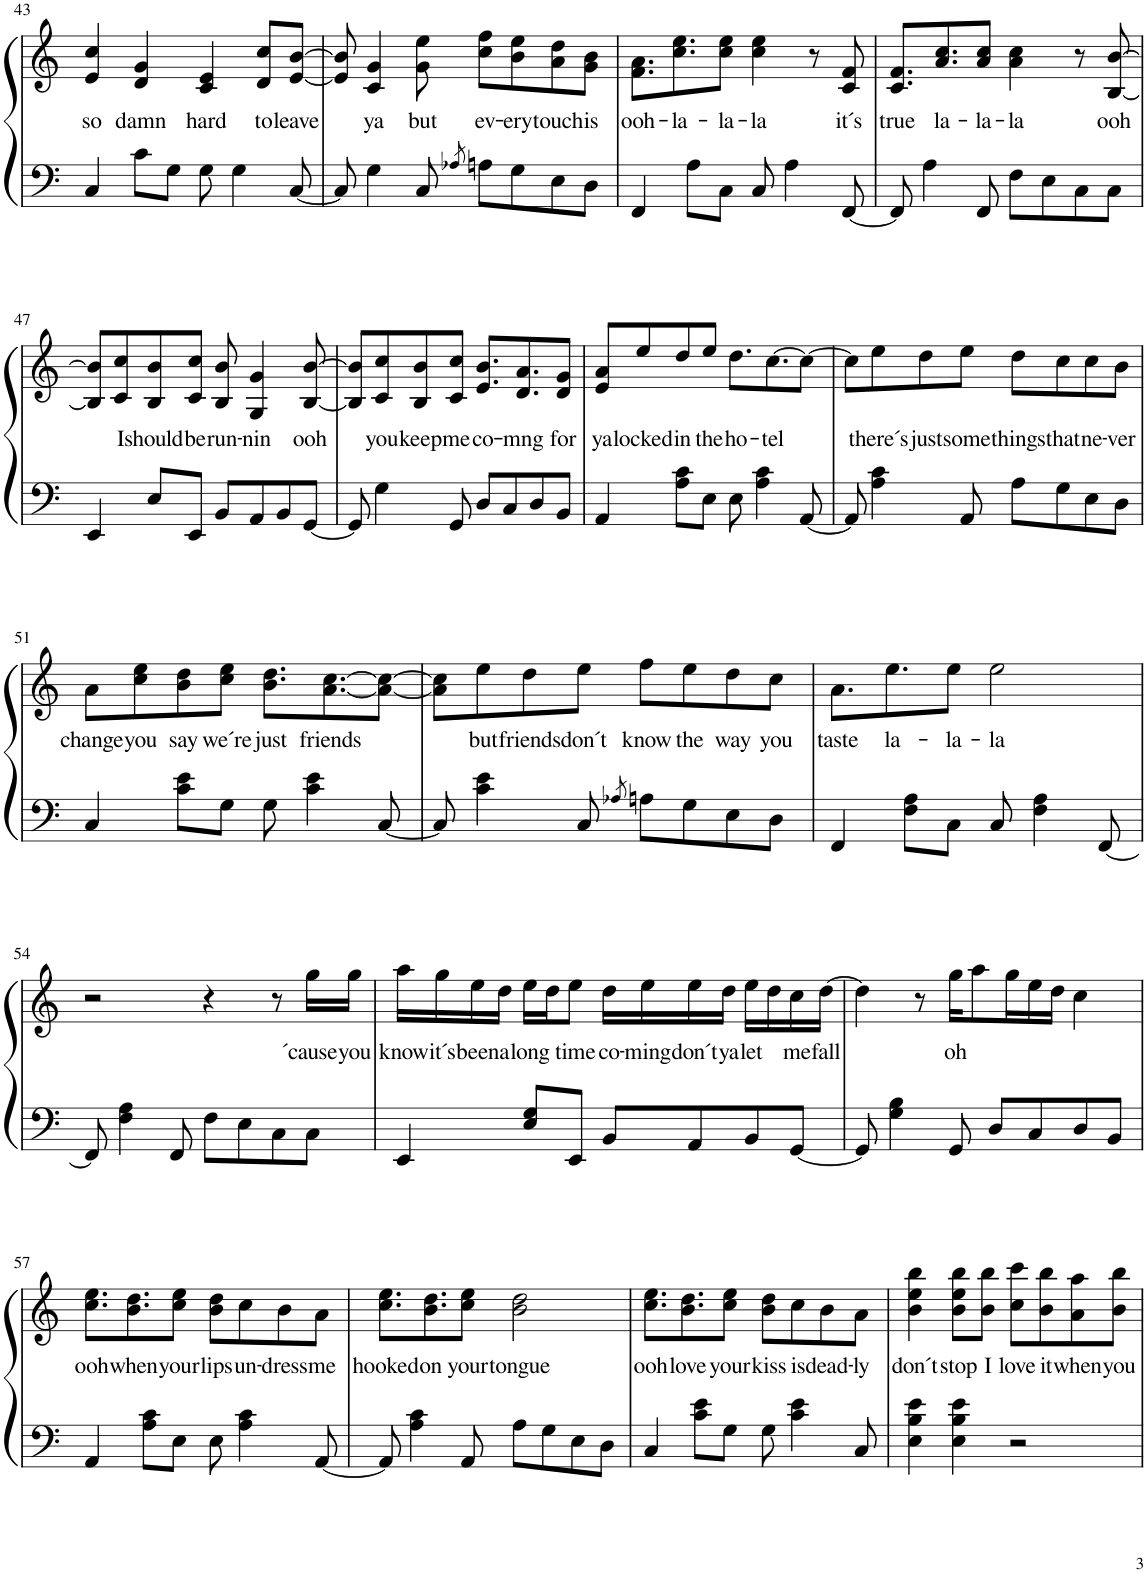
**kern	**kern	**text
*part1	*part1	*part1
*staff2	*staff1	*staff1
*I"Piano	*	*
*I'Pno.	*	*
!!LO:PB:g=z
*clefF4	*clefG2	*
*k[]	*k[]	*
*M4/4	*M4/4	*
=43	=43	=43
!	!	!LO:LY:b
4C/	4e/ 4cc/	so
!	!	!LO:LY:b
8c\L	4d/ 4g/	damn
8G\J	.	.
!	!	!LO:LY:b
8G\	4c/ 4e/	hard
4G\	.	.
!	!	!LO:LY:b
.	8d/ 8cc/L	to
!	!	!LO:LY:b
[8C/	[8e/ [8b/J	leave
=44	=44	=44
8C/]	8e/] 8b/]	.
!	!	!LO:LY:b
4G\	4c/ 4g/	ya
!	!	!LO:LY:b
8C/	8g\ 8ee\	but
8qA-X/	.	.
!	!	!LO:LY:b
8An\L	8cc\ 8ff\L	ev-
!	!	!LO:LY:b
8G\	8b\ 8ee\	-ery
!	!	!LO:LY:b
8E\	8a\ 8dd\	touch
!	!	!LO:LY:b
8D\J	8g\ 8b\J	is
=45	=45	=45
!	!	!LO:LY:b
4FF/	8.f\ 8.a\L	ooh-
!	!	!LO:LY:b
.	8.cc\ 8.ee\	-la-
8A\L	.	.
!	!	!LO:LY:b
8C\J	8cc\ 8ee\J	-la-
!	!	!LO:LY:b
8C/	4cc\ 4ee\	-la
4A\	.	.
.	8r	.
!	!	!LO:LY:b
[8FF/	8c/ 8f/	it´s
=46	=46	=46
!	!	!LO:LY:b
8FF/]	8.c/ 8.f/L	true
4A\	.	.
!	!	!LO:LY:b
.	8.a/ 8.cc/	la-
!	!	!LO:LY:b
8FF/	8a/ 8cc/J	-la-
!	!	!LO:LY:b
8F\L	4a\ 4cc\	-la
8E\	.	.
8C\	8r	.
!	!	!LO:LY:b
8C\J	[8B/ [8b/	ooh
!!LO:LB:g=z
=47	=47	=47
4EE/	8B/] 8b/]L	.
!	!	!LO:LY:b
.	8c/ 8cc/	I
!	!	!LO:LY:b
8E/L	8B/ 8b/	should
!	!	!LO:LY:b
8EE/J	8c/ 8cc/J	be
!	!	!LO:LY:b
8BB/L	8B/ 8b/	run-
!	!	!LO:LY:b
8AA/	4G/ 4g/	-nin
8BB/	.	.
!	!	!LO:LY:b
[8GG/J	[8B/ [8b/	ooh
=48	=48	=48
8GG/]	8B/] 8b/]L	.
!	!	!LO:LY:b
4G\	8c/ 8cc/	you
!	!	!LO:LY:b
.	8B/ 8b/	keep
!	!	!LO:LY:b
8GG/	8c/ 8cc/J	me
!	!	!LO:LY:b
8D/L	8.e/ 8.b/L	co-
8C/	.	.
!	!	!LO:LY:b
.	8.d/ 8.a/	-mng
8D/	.	.
!	!	!LO:LY:b
8BB/J	8d/ 8g/J	for
=49	=49	=49
!	!	!LO:LY:b
4AA/	8e/ 8a/L	ya
!	!	!LO:LY:b
.	8ee/	locked
!	!	!LO:LY:b
8A\ 8c\L	8dd/	in
!	!	!LO:LY:b
8E\J	8ee/J	the
!	!	!LO:LY:b
8E\	8.dd\L	ho-
4A\ 4c\	.	.
!	!	!LO:LY:b
.	[8.cc\	-tel
[8AA/	8cc\J_	.
=50	=50	=50
8AA/]	8cc\L]	.
!	!	!LO:LY:b
4A\ 4c\	8ee\	there´s
!	!	!LO:LY:b
.	8dd\	just
!	!	!LO:LY:b
8AA/	8ee\J	some
!	!	!LO:LY:b
8A\L	8dd\L	things
!	!	!LO:LY:b
8G\	8cc\	that
!	!	!LO:LY:b
8E\	8cc\	ne-
!	!	!LO:LY:b
8D\J	8b\J	-ver
!!LO:LB:g=z
=51	=51	=51
!	!	!LO:LY:b
4C/	8a\L	change
!	!	!LO:LY:b
.	8cc\ 8ee\	you
!	!	!LO:LY:b
8c\ 8e\L	8b\ 8dd\	say
!	!	!LO:LY:b
8G\J	8cc\ 8ee\J	we´re
!	!	!LO:LY:b
8G\	8.b\ 8.dd\L	just
4c\ 4e\	.	.
!	!	!LO:LY:b
.	[8.a\ [8.cc\	friends
[8C/	8a\_ 8cc\_J	.
=52	=52	=52
8C/]	8a\] 8cc\]L	.
!	!	!LO:LY:b
4c\ 4e\	8ee\	but
!	!	!LO:LY:b
.	8dd\	friends
!	!	!LO:LY:b
8C/	8ee\J	don´t
8qA-X/	.	.
!	!	!LO:LY:b
8An\L	8ff\L	know
!	!	!LO:LY:b
8G\	8ee\	the
!	!	!LO:LY:b
8E\	8dd\	way
!	!	!LO:LY:b
8D\J	8cc\J	you
=53	=53	=53
!	!	!LO:LY:b
4FF/	8.a\L	taste
!	!	!LO:LY:b
.	8.ee\	la-
8F\ 8A\L	.	.
!	!	!LO:LY:b
8C\J	8ee\J	-la-
!	!	!LO:LY:b
8C/	2ee\	-la
4F\ 4A\	.	.
[8FF/	.	.
!!LO:LB:g=z
=54	=54	=54
8FF/]	2r	.
4F\ 4A\	.	.
8FF/	.	.
8F\L	4r	.
8E\	.	.
8C\	8r	.
!	!	!LO:LY:b
8C\J	16gg\LL	´cause
!	!	!LO:LY:b
.	16gg\JJ	you
=55	=55	=55
!	!	!LO:LY:b
4EE/	16aa\LL	know
!	!	!LO:LY:b
.	16gg\	it´s
!	!	!LO:LY:b
.	16ee\	been
!	!	!LO:LY:b
.	16dd\JJ	a
!	!	!LO:LY:b
8E/ 8G/L	16ee\LL	long
.	16dd\J	.
!	!	!LO:LY:b
8EE/J	8ee\J	time
!	!	!LO:LY:b
8BB/L	16dd\LL	co-
!	!	!LO:LY:b
.	16ee\	-ming
!	!	!LO:LY:b
8AA/	16ee\	don´t
!	!	!LO:LY:b
.	16dd\JJ	ya
!	!	!LO:LY:b
8BB/	16ee\LL	let
.	16dd\	.
!	!	!LO:LY:b
[8GG/J	16cc\	me
!	!	!LO:LY:b
.	[16dd\JJ	fall
=56	=56	=56
8GG/]	4dd\]	.
4G\ 4B\	.	.
.	8r	.
!	!	!LO:LY:b
8GG/	16gg\KL	oh
.	8aa\	.
8D/L	.	.
.	16gg\L	.
8C/	16ee\	.
.	16dd\JJ	.
8D/	4cc\	.
8BB/J	.	.
!!LO:LB:g=z
=57	=57	=57
!	!	!LO:LY:b
4AA/	8.cc\ 8.ee\L	ooh
!	!	!LO:LY:b
.	8.b\ 8.dd\	when
8A\ 8c\L	.	.
!	!	!LO:LY:b
8E\J	8cc\ 8ee\J	your
!	!	!LO:LY:b
8E\	8b\ 8dd\L	lips
!	!	!LO:LY:b
4A\ 4c\	8cc\	un-
!	!	!LO:LY:b
.	8b\	-dress
!	!	!LO:LY:b
[8AA/	8a\J	me
=58	=58	=58
!	!	!LO:LY:b
8AA/]	8.cc\ 8.ee\L	hooked
4A\ 4c\	.	.
!	!	!LO:LY:b
.	8.b\ 8.dd\	on
!	!	!LO:LY:b
8AA/	8cc\ 8ee\J	your
!	!	!LO:LY:b
8A\L	2b\ 2dd\	tongue
8G\	.	.
8E\	.	.
8D\J	.	.
=59	=59	=59
!	!	!LO:LY:b
4C/	8.cc\ 8.ee\L	ooh
!	!	!LO:LY:b
.	8.b\ 8.dd\	love
8c\ 8e\L	.	.
!	!	!LO:LY:b
8G\J	8cc\ 8ee\J	your
!	!	!LO:LY:b
8G\	8b\ 8dd\L	kiss
!	!	!LO:LY:b
4c\ 4e\	8cc\	is
!	!	!LO:LY:b
.	8b\	dead-
!	!	!LO:LY:b
8C/	8a\J	-ly
=60	=60	=60
!	!	!LO:LY:b
4E\ 4B\ 4e\	4b\ 4ee\ 4bb\	don´t
!	!	!LO:LY:b
4E\ 4B\ 4e\	8b\ 8ee\ 8bb\L	stop
!	!	!LO:LY:b
.	8b\ 8bb\J	I
!	!	!LO:LY:b
2r	8cc\ 8ccc\L	love
!	!	!LO:LY:b
.	8b\ 8bb\	it
!	!	!LO:LY:b
.	8a\ 8aa\	when
!	!	!LO:LY:b
.	8b\ 8bb\J	you
=	=	=
*-	*-	*-
